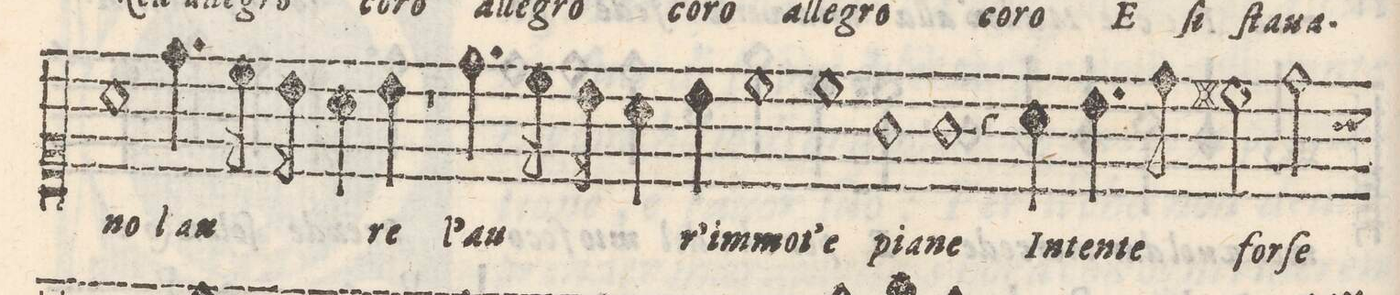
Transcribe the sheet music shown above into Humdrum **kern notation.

**kern	**text
*I"QVINTO	*
*clefC1	*
*k[]	*
*met(C)	*
*M2/1	*
1a	-no
4.dd\	l au-
16cc\	.
16b\	.
4a\	.
4b\	-re
=8-	=8-
1r	.
4.dd\	l'au-
16cc\	.
16b\	.
4a\	.
4b\	-r'im-
=9-	=9-
1cc	-mo-
1cc	-t'e
=10-	=10-
1g	pia-
1g	-ne
=11-	=11-
4r	.
4a\	In-
4.b\	-ten-
8dd\	-te
2cc#X\	for-
2dd\	-ſe
=12-	=12-
*-	*-
